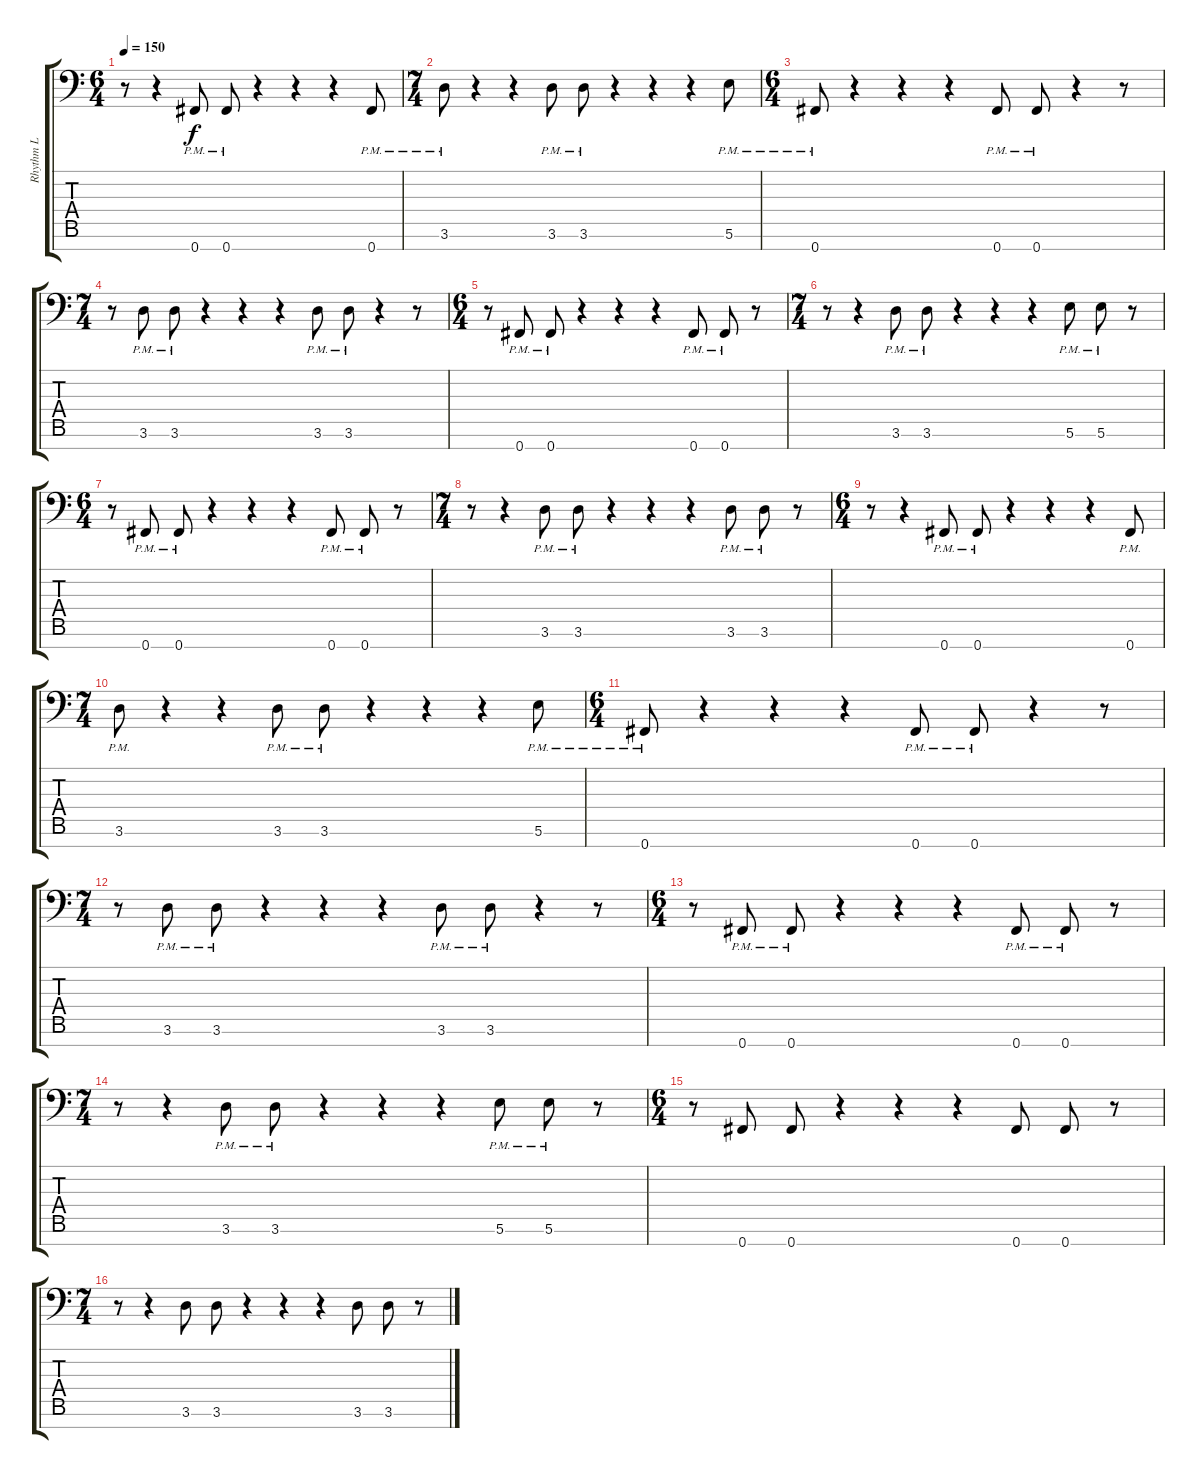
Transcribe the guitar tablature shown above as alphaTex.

\track ("Rhythm L" "Rhythm L") {instrument distortionguitar}
\staff {score tabs}
\tuning (B3 G3 D3 A2 E2 B1 Gb1) {hide}
\ts (6 4)
\tempo 150
\clef f4
\ks c
r.8{dy f} r.4 0.7{pm}.8 0.7{pm}.8 r.4 r.4 r.4 0.7{pm}.8 |
\ts (7 4)
3.6{pm}.8 r.4 r.4 3.6{pm}.8 3.6{pm}.8 r.4 r.4 r.4 5.6{pm}.8 |
\ts (6 4)
0.7{pm}.8 r.4 r.4 r.4 0.7{pm}.8 0.7{pm}.8 r.4 r.8 |
\ts (7 4)
r.8 3.6{pm}.8 3.6{pm}.8 r.4 r.4 r.4 3.6{pm}.8 3.6{pm}.8 r.4 r.8 |
\ts (6 4)
r.8 0.7{pm}.8 0.7{pm}.8 r.4 r.4 r.4 0.7{pm}.8 0.7{pm}.8 r.8 |
\ts (7 4)
r.8 r.4 3.6{pm}.8 3.6{pm}.8 r.4 r.4 r.4 5.6{pm}.8 5.6{pm}.8 r.8 |
\ts (6 4)
r.8 0.7{pm}.8 0.7{pm}.8 r.4 r.4 r.4 0.7{pm}.8 0.7{pm}.8 r.8 |
\ts (7 4)
r.8 r.4 3.6{pm}.8 3.6{pm}.8 r.4 r.4 r.4 3.6{pm}.8 3.6{pm}.8 r.8 |
\ts (6 4)
r.8 r.4 0.7{pm}.8 0.7{pm}.8 r.4 r.4 r.4 0.7{pm}.8 |
\ts (7 4)
3.6{pm}.8 r.4 r.4 3.6{pm}.8 3.6{pm}.8 r.4 r.4 r.4 5.6{pm}.8 |
\ts (6 4)
0.7{pm}.8 r.4 r.4 r.4 0.7{pm}.8 0.7{pm}.8 r.4 r.8 |
\ts (7 4)
r.8 3.6{pm}.8 3.6{pm}.8 r.4 r.4 r.4 3.6{pm}.8 3.6{pm}.8 r.4 r.8 |
\ts (6 4)
r.8 0.7{pm}.8 0.7{pm}.8 r.4 r.4 r.4 0.7{pm}.8 0.7{pm}.8 r.8 |
\ts (7 4)
r.8 r.4 3.6{pm}.8 3.6{pm}.8 r.4 r.4 r.4 5.6{pm}.8 5.6{pm}.8 r.8 |
\ts (6 4)
r.8 0.7.8 0.7.8 r.4 r.4 r.4 0.7.8 0.7.8 r.8 |
\ts (7 4)
r.8 r.4 3.6.8 3.6.8 r.4 r.4 r.4 3.6.8 3.6.8 r.8
